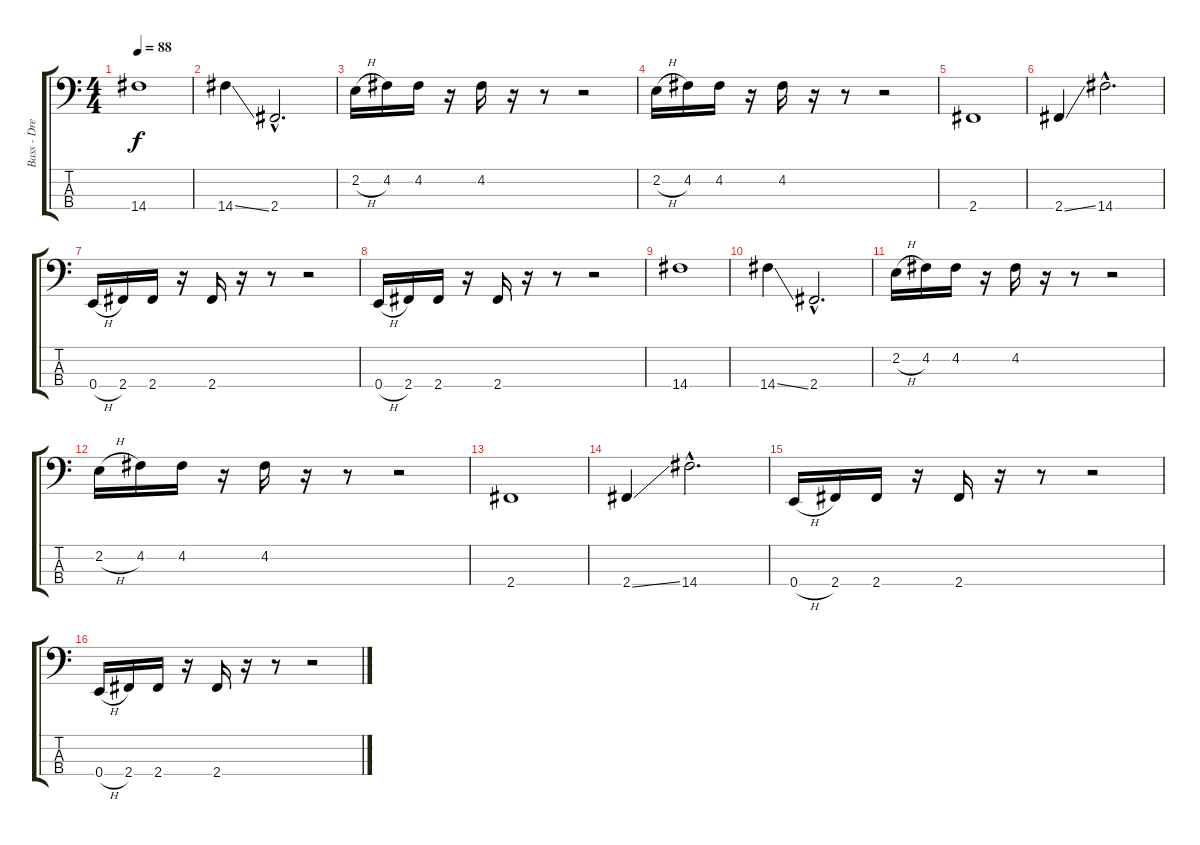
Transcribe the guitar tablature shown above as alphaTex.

\track ("Bass - Drew Roulette" "Bass - Dre") {instrument electricbassfinger}
\staff {score tabs}
\tuning (G2 D2 A1 E1) {hide}
\ts (4 4)
\tempo 88
\clef f4
\ks c
14.4.1{dy f} |
14.4{ss}.4 2.4{hac}.2{d} |
2.2{h}.16 4.2.16 4.2.16 r.16 4.2.16 r.16 r.8 r.2 |
2.2{h}.16 4.2.16 4.2.16 r.16 4.2.16 r.16 r.8 r.2 |
2.4.1 |
2.4{ss}.4 14.4{hac}.2{d} |
0.4{h}.16 2.4.16 2.4.16 r.16 2.4.16 r.16 r.8 r.2 |
0.4{h}.16 2.4.16 2.4.16 r.16 2.4.16 r.16 r.8 r.2 |
14.4.1 |
14.4{ss}.4 2.4{hac}.2{d} |
2.2{h}.16 4.2.16 4.2.16 r.16 4.2.16 r.16 r.8 r.2 |
2.2{h}.16 4.2.16 4.2.16 r.16 4.2.16 r.16 r.8 r.2 |
2.4.1 |
2.4{ss}.4 14.4{hac}.2{d} |
0.4{h}.16 2.4.16 2.4.16 r.16 2.4.16 r.16 r.8 r.2 |
0.4{h}.16 2.4.16 2.4.16 r.16 2.4.16 r.16 r.8 r.2
